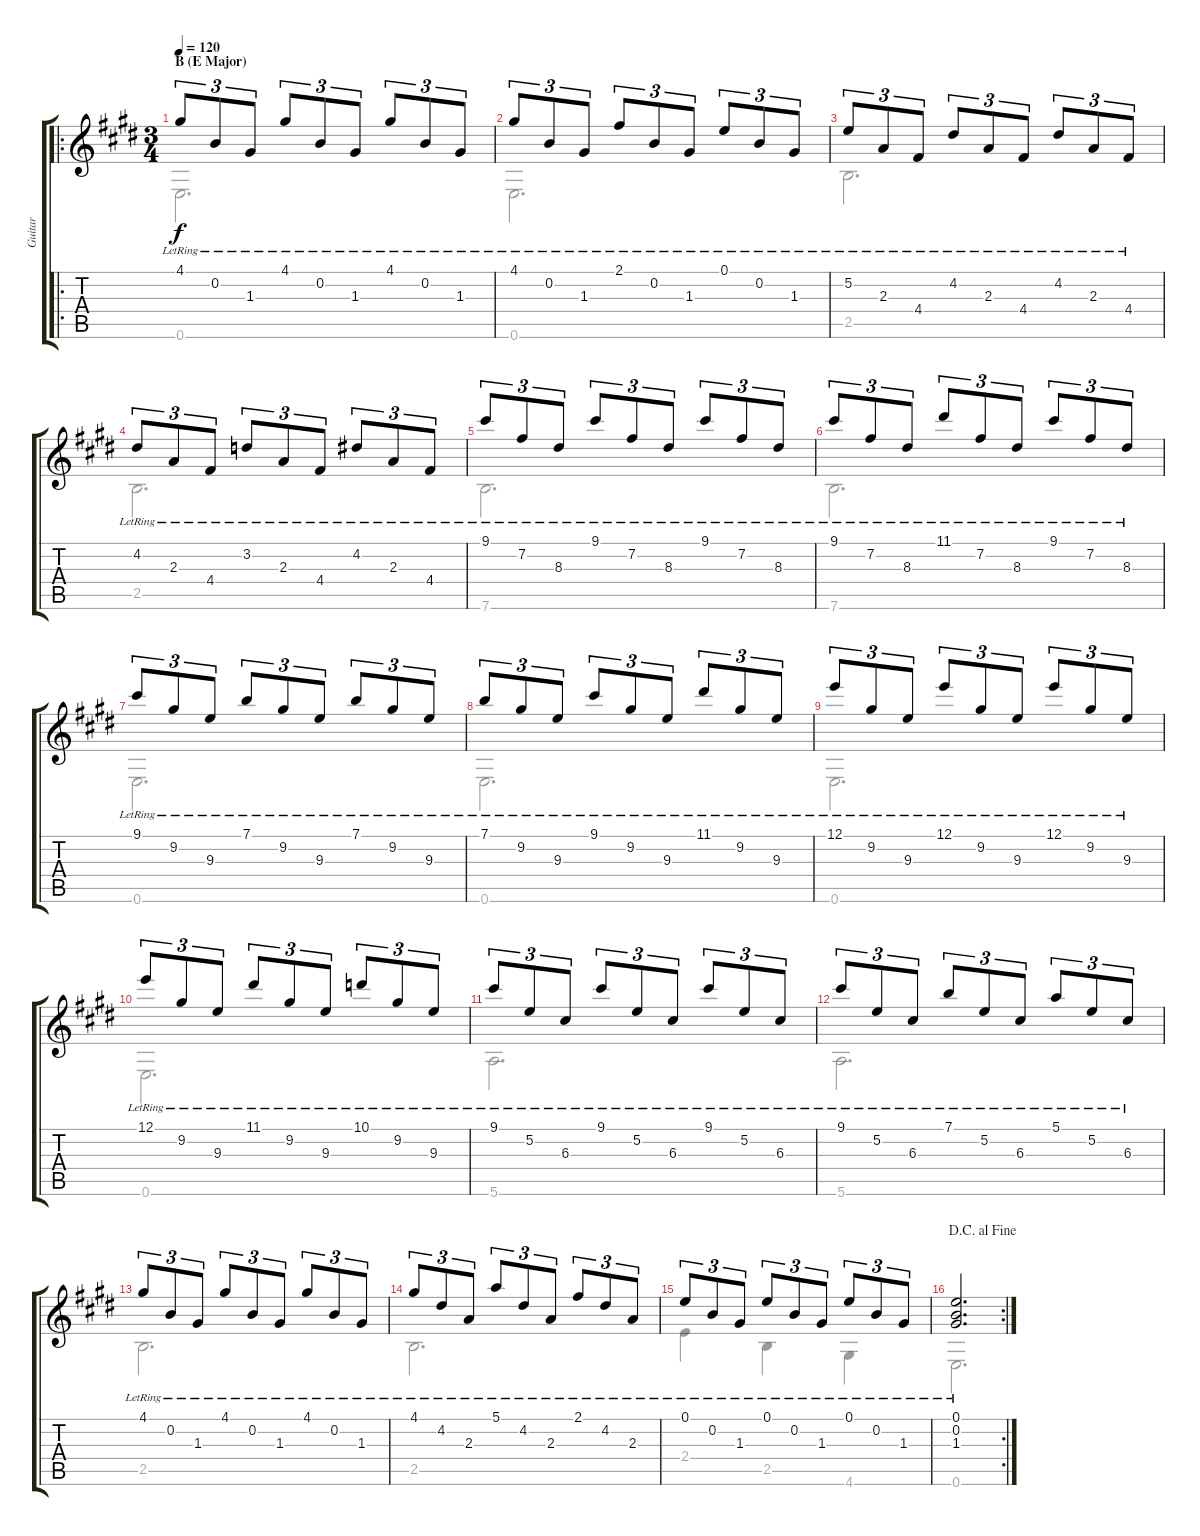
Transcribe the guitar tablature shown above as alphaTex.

\track ("Guitar" "Guitar") {instrument acousticguitarnylon}
\staff {score tabs}
\tuning (E4 B3 G3 D3 A2 E2) {hide}
\voice
\ro
\ts (3 4)
\section ("" "B (E Major)")
\tempo 120
\clef g2
\ks e
4.1{lr}.8{tu (3 2) dy f} 0.2{lr}.8{tu (3 2)} 1.3{lr}.8{tu (3 2)} 4.1{lr}.8{tu (3 2)} 0.2{lr}.8{tu (3 2)} 1.3{lr}.8{tu (3 2)} 4.1{lr}.8{tu (3 2)} 0.2{lr}.8{tu (3 2)} 1.3{lr}.8{tu (3 2)} |
4.1{lr}.8{tu (3 2)} 0.2{lr}.8{tu (3 2)} 1.3{lr}.8{tu (3 2)} 2.1{lr}.8{tu (3 2)} 0.2{lr}.8{tu (3 2)} 1.3{lr}.8{tu (3 2)} 0.1{lr}.8{tu (3 2)} 0.2{lr}.8{tu (3 2)} 1.3{lr}.8{tu (3 2)} |
5.2{lr}.8{tu (3 2)} 2.3{lr}.8{tu (3 2)} 4.4{lr}.8{tu (3 2)} 4.2{lr}.8{tu (3 2)} 2.3{lr}.8{tu (3 2)} 4.4{lr}.8{tu (3 2)} 4.2{lr}.8{tu (3 2)} 2.3{lr}.8{tu (3 2)} 4.4{lr}.8{tu (3 2)} |
4.2{lr}.8{tu (3 2)} 2.3{lr}.8{tu (3 2)} 4.4{lr}.8{tu (3 2)} 3.2{lr}.8{tu (3 2)} 2.3{lr}.8{tu (3 2)} 4.4{lr}.8{tu (3 2)} 4.2{lr}.8{tu (3 2)} 2.3{lr}.8{tu (3 2)} 4.4{lr}.8{tu (3 2)} |
9.1{lr}.8{tu (3 2)} 7.2{lr}.8{tu (3 2)} 8.3{lr}.8{tu (3 2)} 9.1{lr}.8{tu (3 2)} 7.2{lr}.8{tu (3 2)} 8.3{lr}.8{tu (3 2)} 9.1{lr}.8{tu (3 2)} 7.2{lr}.8{tu (3 2)} 8.3{lr}.8{tu (3 2)} |
9.1{lr}.8{tu (3 2)} 7.2{lr}.8{tu (3 2)} 8.3{lr}.8{tu (3 2)} 11.1{lr}.8{tu (3 2)} 7.2{lr}.8{tu (3 2)} 8.3{lr}.8{tu (3 2)} 9.1{lr}.8{tu (3 2)} 7.2{lr}.8{tu (3 2)} 8.3{lr}.8{tu (3 2)} |
9.1{lr}.8{tu (3 2)} 9.2{lr}.8{tu (3 2)} 9.3{lr}.8{tu (3 2)} 7.1{lr}.8{tu (3 2)} 9.2{lr}.8{tu (3 2)} 9.3{lr}.8{tu (3 2)} 7.1{lr}.8{tu (3 2)} 9.2{lr}.8{tu (3 2)} 9.3{lr}.8{tu (3 2)} |
7.1{lr}.8{tu (3 2)} 9.2{lr}.8{tu (3 2)} 9.3{lr}.8{tu (3 2)} 9.1{lr}.8{tu (3 2)} 9.2{lr}.8{tu (3 2)} 9.3{lr}.8{tu (3 2)} 11.1{lr}.8{tu (3 2)} 9.2{lr}.8{tu (3 2)} 9.3{lr}.8{tu (3 2)} |
12.1{lr}.8{tu (3 2)} 9.2{lr}.8{tu (3 2)} 9.3{lr}.8{tu (3 2)} 12.1{lr}.8{tu (3 2)} 9.2{lr}.8{tu (3 2)} 9.3{lr}.8{tu (3 2)} 12.1{lr}.8{tu (3 2)} 9.2{lr}.8{tu (3 2)} 9.3{lr}.8{tu (3 2)} |
12.1{lr}.8{tu (3 2)} 9.2{lr}.8{tu (3 2)} 9.3{lr}.8{tu (3 2)} 11.1{lr}.8{tu (3 2)} 9.2{lr}.8{tu (3 2)} 9.3{lr}.8{tu (3 2)} 10.1{lr}.8{tu (3 2)} 9.2{lr}.8{tu (3 2)} 9.3{lr}.8{tu (3 2)} |
9.1{lr}.8{tu (3 2)} 5.2{lr}.8{tu (3 2)} 6.3{lr}.8{tu (3 2)} 9.1{lr}.8{tu (3 2)} 5.2{lr}.8{tu (3 2)} 6.3{lr}.8{tu (3 2)} 9.1{lr}.8{tu (3 2)} 5.2{lr}.8{tu (3 2)} 6.3{lr}.8{tu (3 2)} |
9.1{lr}.8{tu (3 2)} 5.2{lr}.8{tu (3 2)} 6.3{lr}.8{tu (3 2)} 7.1{lr}.8{tu (3 2)} 5.2{lr}.8{tu (3 2)} 6.3{lr}.8{tu (3 2)} 5.1{lr}.8{tu (3 2)} 5.2{lr}.8{tu (3 2)} 6.3{lr}.8{tu (3 2)} |
4.1{lr}.8{tu (3 2)} 0.2{lr}.8{tu (3 2)} 1.3{lr}.8{tu (3 2)} 4.1{lr}.8{tu (3 2)} 0.2{lr}.8{tu (3 2)} 1.3{lr}.8{tu (3 2)} 4.1{lr}.8{tu (3 2)} 0.2{lr}.8{tu (3 2)} 1.3{lr}.8{tu (3 2)} |
4.1{lr}.8{tu (3 2)} 4.2{lr}.8{tu (3 2)} 2.3{lr}.8{tu (3 2)} 5.1{lr}.8{tu (3 2)} 4.2{lr}.8{tu (3 2)} 2.3{lr}.8{tu (3 2)} 2.1{lr}.8{tu (3 2)} 4.2{lr}.8{tu (3 2)} 2.3{lr}.8{tu (3 2)} |
0.1{lr}.8{tu (3 2)} 0.2{lr}.8{tu (3 2)} 1.3{lr}.8{tu (3 2)} 0.1{lr}.8{tu (3 2)} 0.2{lr}.8{tu (3 2)} 1.3{lr}.8{tu (3 2)} 0.1{lr}.8{tu (3 2)} 0.2{lr}.8{tu (3 2)} 1.3{lr}.8{tu (3 2)} |
\rc 2
\jump dacapoalfine
(0.1{lr} 0.2{lr} 1.3{lr}).2{d}
\voice
\clef g2
\ottava regular
\simile none
\ks e
0.6.2{d dy f} |
0.6.2{d} |
2.5.2{d} |
2.5.2{d} |
7.6.2{d} |
7.6.2{d} |
0.6.2{d} |
0.6.2{d} |
0.6.2{d} |
0.6.2{d} |
5.6.2{d} |
5.6.2{d} |
2.5.2{d} |
2.5.2{d} |
2.4.4 2.5.4 4.6.4 |
0.6.2{d}
